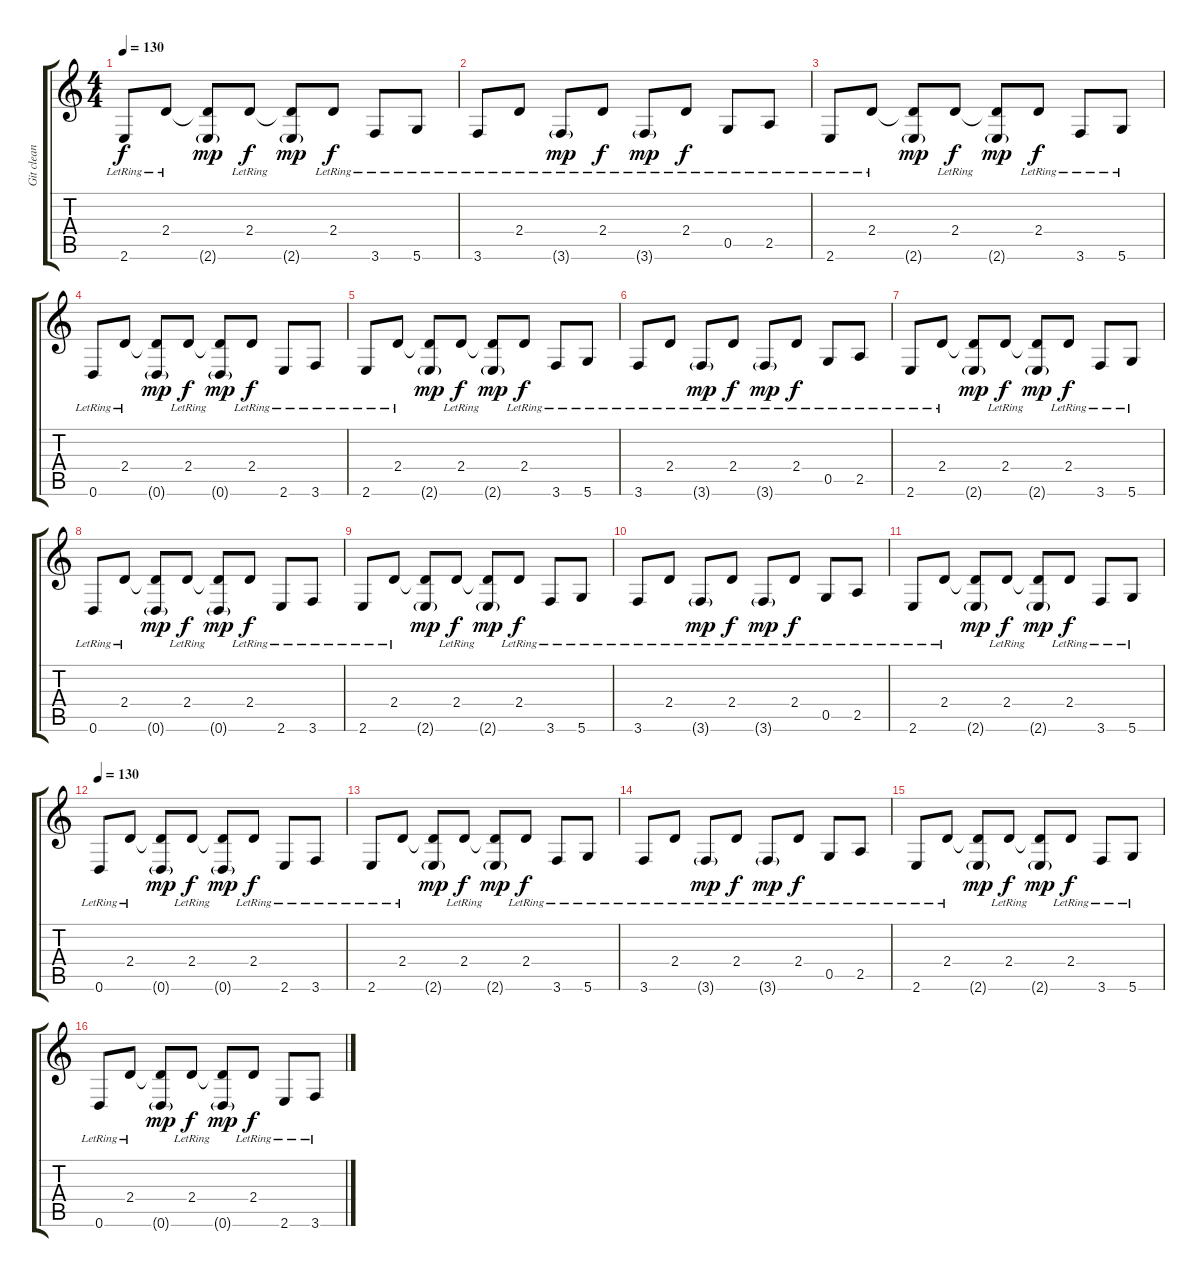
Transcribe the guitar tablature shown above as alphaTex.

\track ("Git clean rechts" "Git clean ") {instrument acousticguitarsteel}
\staff {score tabs}
\tuning (D4 A3 F3 C3 G2 D2) {hide}
\ts (4 4)
\tempo 130
\clef g2
\ks c
2.6{lr}.8{dy f} 2.4{lr}.8 (2.4{t} 2.6{g}).8{dy mp} 2.4{lr}.8{dy f} (2.4{t} 2.6{g}).8{dy mp} 2.4{lr}.8{dy f} 3.6{lr}.8 5.6{lr}.8 |
3.6{lr}.8 2.4{lr}.8 3.6{g lr}.8{dy mp} 2.4{lr}.8{dy f} 3.6{g lr}.8{dy mp} 2.4{lr}.8{dy f} 0.5{lr}.8 2.5{lr}.8 |
2.6{lr}.8 2.4{lr}.8 (2.4{t} 2.6{g}).8{dy mp} 2.4{lr}.8{dy f} (2.4{t} 2.6{g}).8{dy mp} 2.4{lr}.8{dy f} 3.6{lr}.8 5.6{lr}.8 |
0.6{lr}.8 2.4{lr}.8 (2.4{t} 0.6{g}).8{dy mp} 2.4{lr}.8{dy f} (2.4{t} 0.6{g}).8{dy mp} 2.4{lr}.8{dy f} 2.6{lr}.8 3.6{lr}.8 |
2.6{lr}.8 2.4{lr}.8 (2.4{t} 2.6{g}).8{dy mp} 2.4{lr}.8{dy f} (2.4{t} 2.6{g}).8{dy mp} 2.4{lr}.8{dy f} 3.6{lr}.8 5.6{lr}.8 |
3.6{lr}.8 2.4{lr}.8 3.6{g lr}.8{dy mp} 2.4{lr}.8{dy f} 3.6{g lr}.8{dy mp} 2.4{lr}.8{dy f} 0.5{lr}.8 2.5{lr}.8 |
2.6{lr}.8 2.4{lr}.8 (2.4{t} 2.6{g}).8{dy mp} 2.4{lr}.8{dy f} (2.4{t} 2.6{g}).8{dy mp} 2.4{lr}.8{dy f} 3.6{lr}.8 5.6{lr}.8 |
0.6{lr}.8 2.4{lr}.8 (2.4{t} 0.6{g}).8{dy mp} 2.4{lr}.8{dy f} (2.4{t} 0.6{g}).8{dy mp} 2.4{lr}.8{dy f} 2.6{lr}.8 3.6{lr}.8 |
2.6{lr}.8 2.4{lr}.8 (2.4{t} 2.6{g}).8{dy mp} 2.4{lr}.8{dy f} (2.4{t} 2.6{g}).8{dy mp} 2.4{lr}.8{dy f} 3.6{lr}.8 5.6{lr}.8 |
3.6{lr}.8 2.4{lr}.8 3.6{g lr}.8{dy mp} 2.4{lr}.8{dy f} 3.6{g lr}.8{dy mp} 2.4{lr}.8{dy f} 0.5{lr}.8 2.5{lr}.8 |
2.6{lr}.8 2.4{lr}.8 (2.4{t} 2.6{g}).8{dy mp} 2.4{lr}.8{dy f} (2.4{t} 2.6{g}).8{dy mp} 2.4{lr}.8{dy f} 3.6{lr}.8 5.6{lr}.8 |
\tempo 130
0.6{lr}.8 2.4{lr}.8 (2.4{t} 0.6{g}).8{dy mp} 2.4{lr}.8{dy f} (2.4{t} 0.6{g}).8{dy mp} 2.4{lr}.8{dy f} 2.6{lr}.8 3.6{lr}.8 |
2.6{lr}.8 2.4{lr}.8 (2.4{t} 2.6{g}).8{dy mp} 2.4{lr}.8{dy f} (2.4{t} 2.6{g}).8{dy mp} 2.4{lr}.8{dy f} 3.6{lr}.8 5.6{lr}.8 |
3.6{lr}.8 2.4{lr}.8 3.6{g lr}.8{dy mp} 2.4{lr}.8{dy f} 3.6{g lr}.8{dy mp} 2.4{lr}.8{dy f} 0.5{lr}.8 2.5{lr}.8 |
2.6{lr}.8 2.4{lr}.8 (2.4{t} 2.6{g}).8{dy mp} 2.4{lr}.8{dy f} (2.4{t} 2.6{g}).8{dy mp} 2.4{lr}.8{dy f} 3.6{lr}.8 5.6{lr}.8 |
0.6{lr}.8 2.4{lr}.8 (2.4{t} 0.6{g}).8{dy mp} 2.4{lr}.8{dy f} (2.4{t} 0.6{g}).8{dy mp} 2.4{lr}.8{dy f} 2.6{lr}.8 3.6{lr}.8
